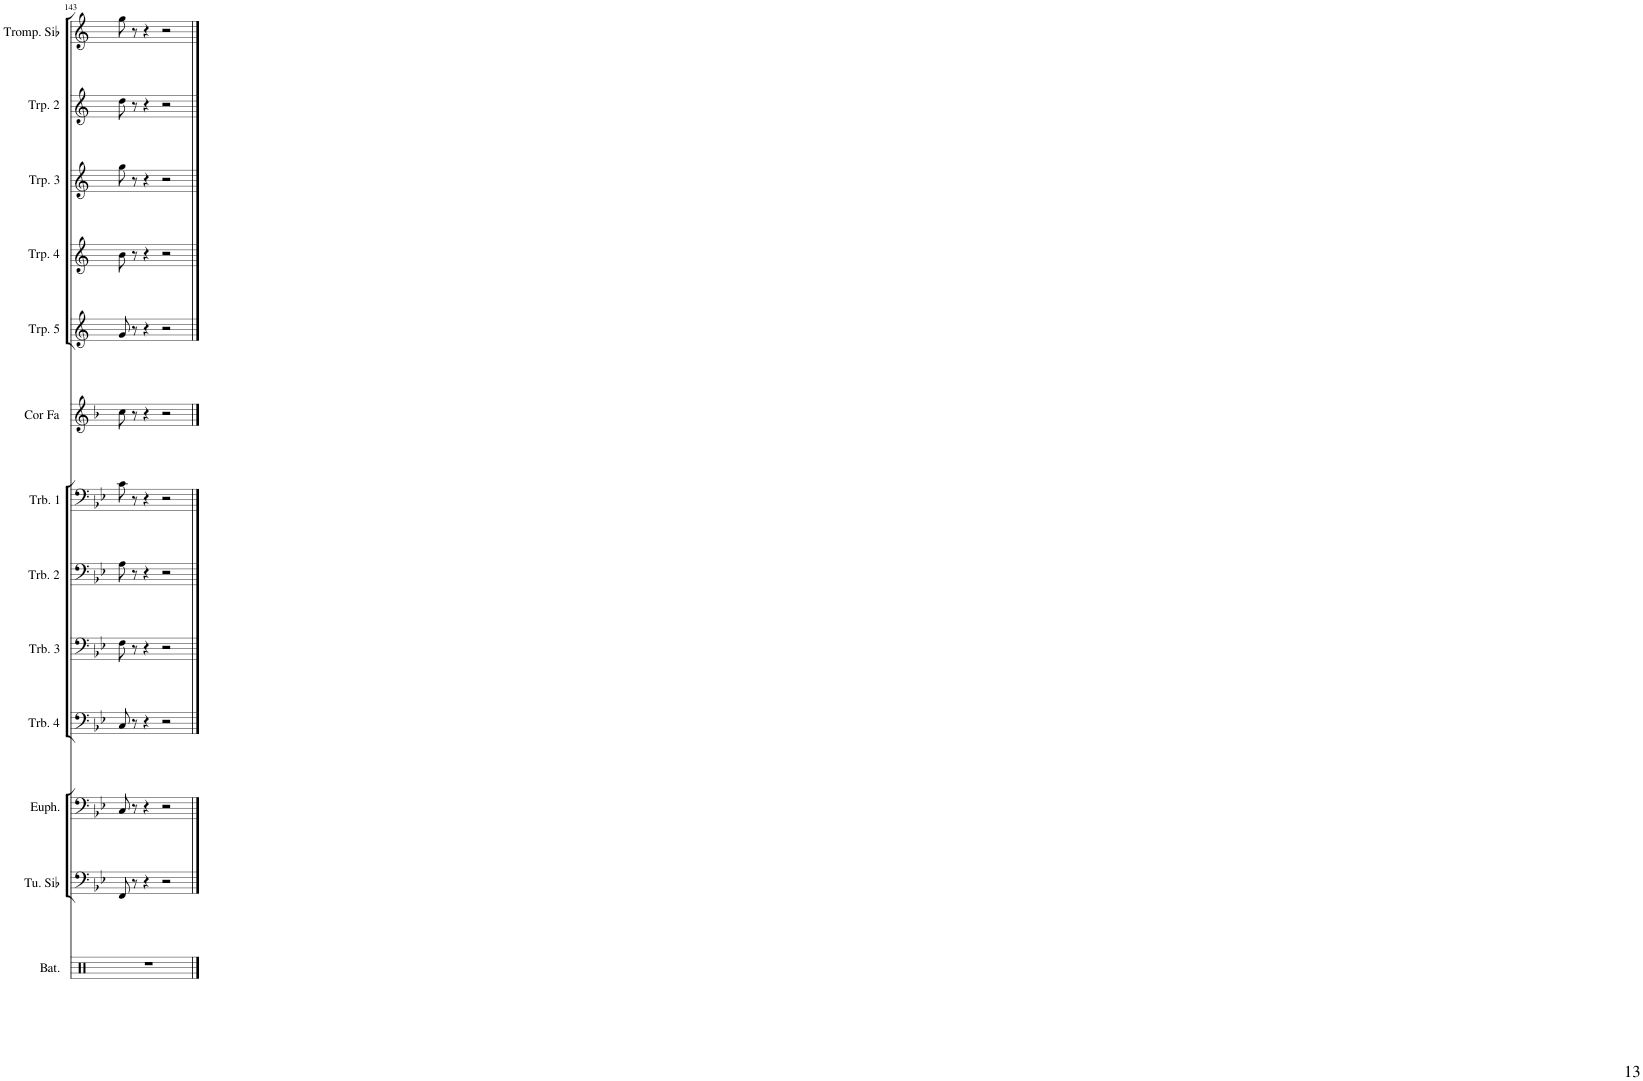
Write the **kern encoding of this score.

**kern	**kern	**kern	**kern	**kern	**kern	**kern	**kern	**kern	**kern	**kern	**kern	**kern
*part13	*part12	*part11	*part10	*part9	*part8	*part7	*part6	*part5	*part4	*part3	*part2	*part1
*staff13	*staff12	*staff11	*staff10	*staff9	*staff8	*staff7	*staff6	*staff5	*staff4	*staff3	*staff2	*staff1
*I"Batterie	*I"Tuba en Sib	*I"Euphonium	*I"Trombone 4	*I"Trombone 3	*I"Trombone 2	*I"Trombone 1	*I"Cor en Fa	*I"Trompette 5	*I"Trompette 4	*I"Trompette 3	*I"Trompette 2	*I"Trompette 1
*I'Bat.	*I'Tu. Sib	*I'Euph.	*I'Trb. 4	*I'Trb. 3	*I'Trb. 2	*I'Trb. 1	*I'Cor Fa	*I'Trp. 5	*I'Trp. 4	*I'Trp. 3	*I'Trp. 2	*I'Trp. 1
!!LO:PB:g=z
*clefX	*clefF4	*clefF4	*clefF4	*clefF4	*clefF4	*clefF4	*clefG2	*clefG2	*clefG2	*clefG2	*clefG2	*clefG2
*	*	*	*	*	*	*	*Trd4c7	*Trd1c2	*Trd1c2	*Trd1c2	*Trd1c2	*Trd1c2
*k[b-e-a-]	*k[b-e-]	*k[b-e-]	*k[b-e-]	*k[b-e-]	*k[b-e-]	*k[b-e-]	*k[b-]	*k[]	*k[]	*k[]	*k[]	*k[]
*M4/4	*M4/4	*M4/4	*M4/4	*M4/4	*M4/4	*M4/4	*M4/4	*M4/4	*M4/4	*M4/4	*M4/4	*M4/4
=143	=143	=143	=143	=143	=143	=143	=143	=143	=143	=143	=143	=143
1r	8FF/	8C/	8C/	8F\	8A\	8c\	8cc\	8g/	8b\	8gg\	8dd\	8gg\
.	8r	8r	8r	8r	8r	8r	8r	8r	8r	8r	8r	8r
.	4r	4r	4r	4r	4r	4r	4r	4r	4r	4r	4r	4r
.	2r	2r	2r	2r	2r	2r	2r	2r	2r	2r	2r	2r
==	==	==	==	==	==	==	==	==	==	==	==	==
*-	*-	*-	*-	*-	*-	*-	*-	*-	*-	*-	*-	*-
